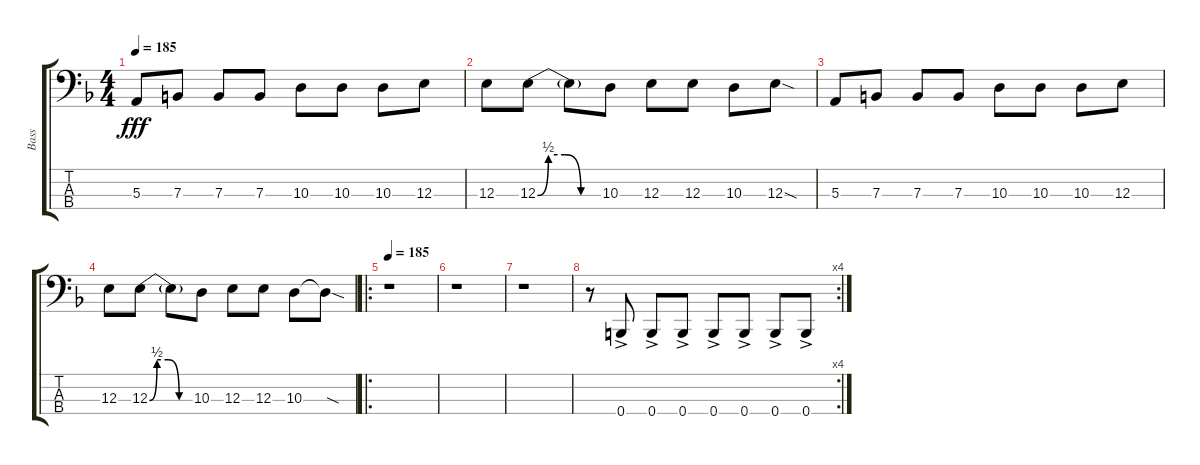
\track ("Bass" "Bass") {instrument electricbassfinger}
\staff {score tabs}
\tuning (D2 A1 E1 B0) {hide}
\ts (4 4)
\tempo 185
\clef f4
\ks f
5.3.8{dy fff} 7.3.8 7.3.8 7.3.8 10.3.8 10.3.8 10.3.8 12.3.8 |
12.3.8 12.3{be (custom 0 0 10 2 25 2 40 0 60 0)}.8 12.3{t}.8 10.3.8 12.3.8 12.3.8 10.3.8 12.3{sod}.8 |
5.3.8 7.3.8 7.3.8 7.3.8 10.3.8 10.3.8 10.3.8 12.3.8 |
12.3.8 12.3{be (custom 0 0 10 2 25 2 40 0 60 0)}.8 12.3{t}.8 10.3.8 12.3.8 12.3.8 10.3.8 10.3{sod t}.8 |
\ro
\tempo 185
r.1 |
r.1 |
r.1 |
\rc 4
r.8 0.4{ac}.8 0.4{ac}.8 0.4{ac}.8 0.4{ac}.8 0.4{ac}.8 0.4{ac}.8 0.4{ac}.8
